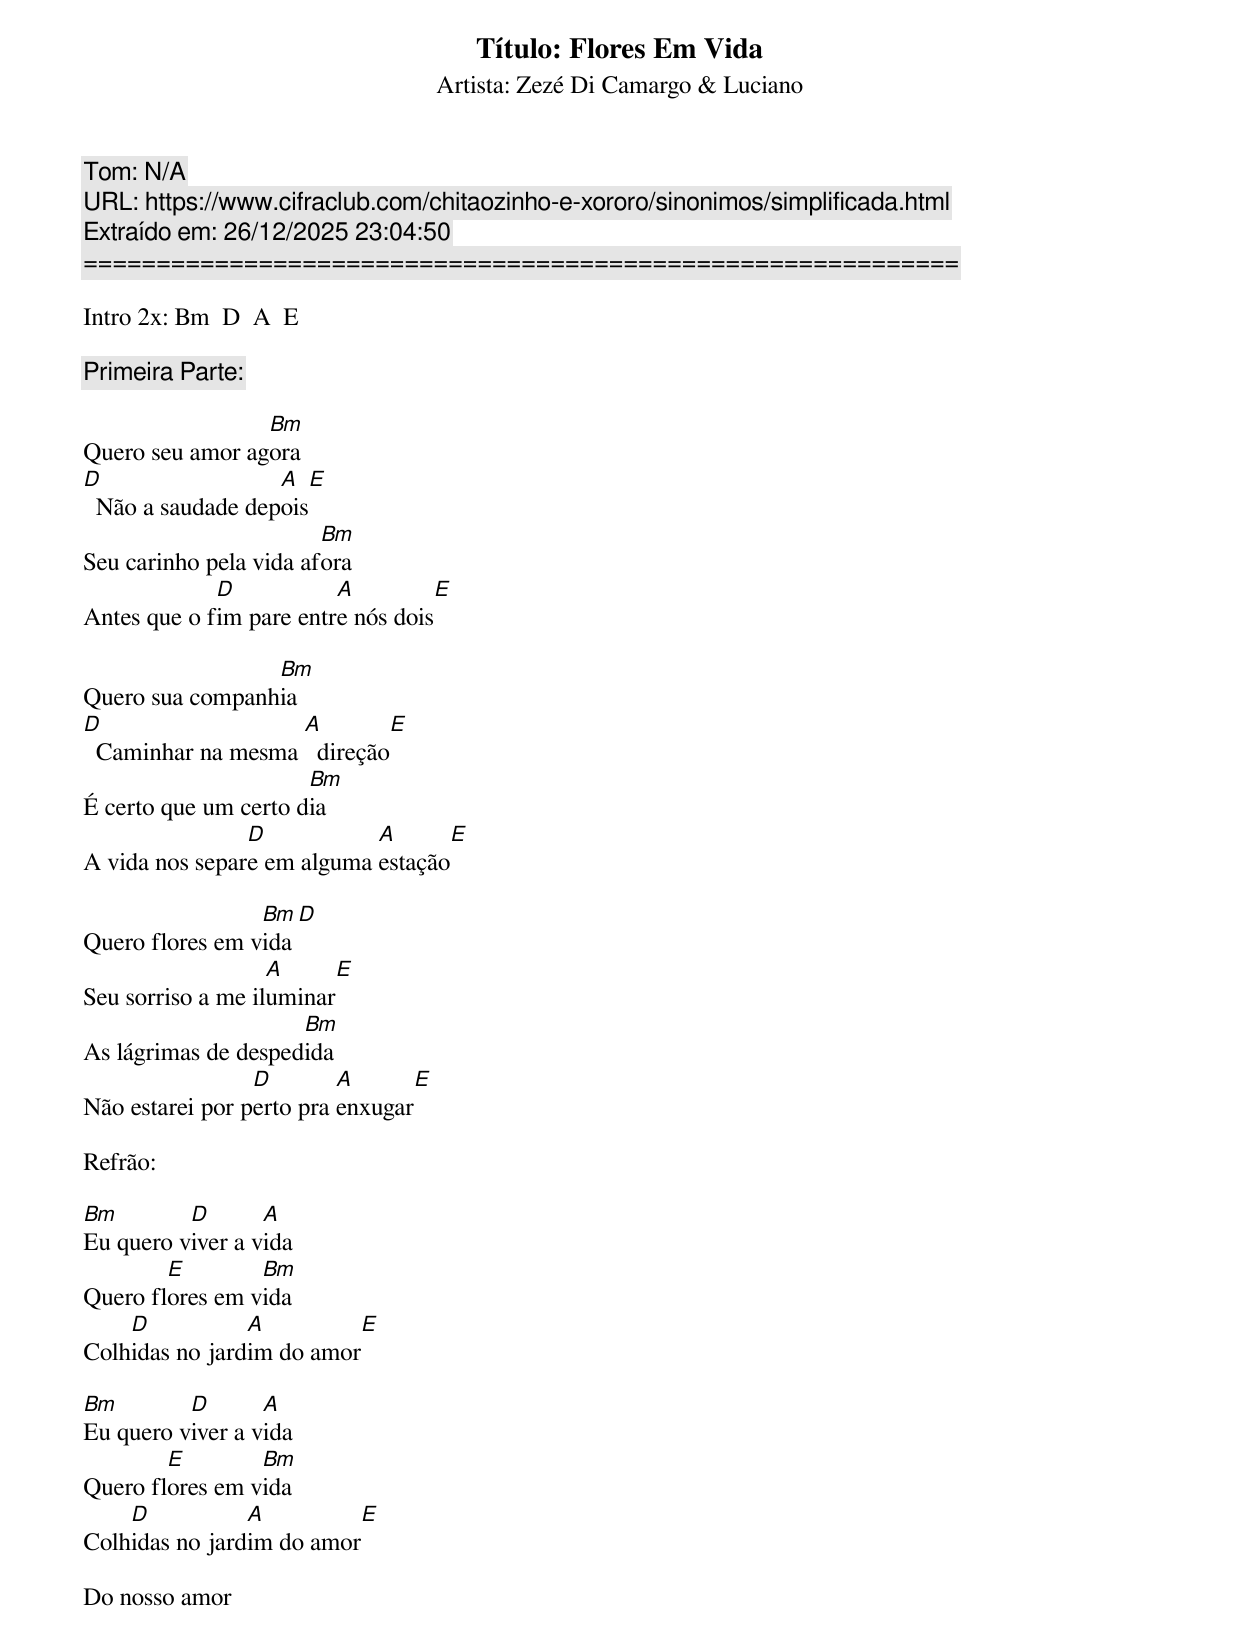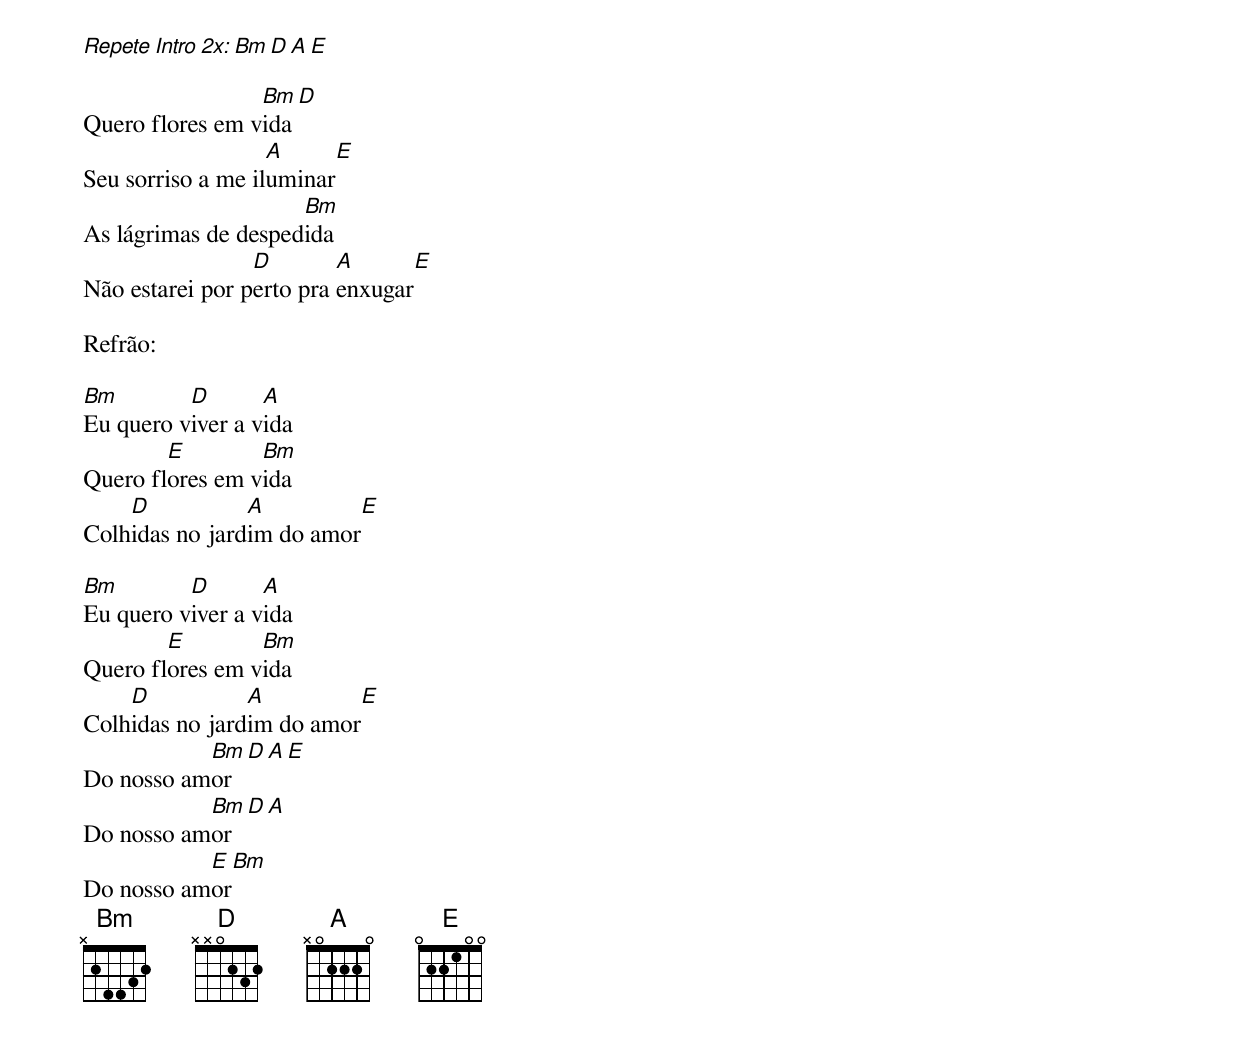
Título: Flores Em Vida
Artista: Zezé Di Camargo & Luciano
Tom: N/A
URL: https://www.cifraclub.com/chitaozinho-e-xororo/sinonimos/simplificada.html
Extraído em: 26/12/2025 23:04:50
============================================================

Intro 2x: Bm  D  A  E

Primeira Parte:

                 Bm
Quero seu amor agora
D                  A   E
  Não a saudade depois
                        Bm
Seu carinho pela vida afora
             D           A          E
Antes que o fim pare entre nós dois

                 Bm
Quero sua companhia
D                   A         E
  Caminhar na mesma   direção
                      Bm
É certo que um certo dia
                D           A       E
A vida nos separe em alguma estação

                 Bm  D
Quero flores em vida
                   A      E
Seu sorriso a me iluminar
                     Bm
As lágrimas de despedida
                 D        A       E
Não estarei por perto pra enxugar

Refrão:

Bm        D       A
Eu quero viver a vida
        E        Bm
Quero flores em vida
    D           A          E
Colhidas no jardim do amor

Bm        D       A
Eu quero viver a vida
        E        Bm
Quero flores em vida
    D           A          E
Colhidas no jardim do amor

Do nosso amor

Repete Intro 2x: Bm  D  A  E

                 Bm  D
Quero flores em vida
                   A      E
Seu sorriso a me iluminar
                     Bm
As lágrimas de despedida
                 D        A       E
Não estarei por perto pra enxugar

Refrão:

Bm        D       A
Eu quero viver a vida
        E        Bm
Quero flores em vida
    D           A          E
Colhidas no jardim do amor

Bm        D       A
Eu quero viver a vida
        E        Bm
Quero flores em vida
    D           A          E
Colhidas no jardim do amor
           Bm  D  A  E
Do nosso amor
           Bm  D  A
Do nosso amor
           E  Bm
Do nosso amor
